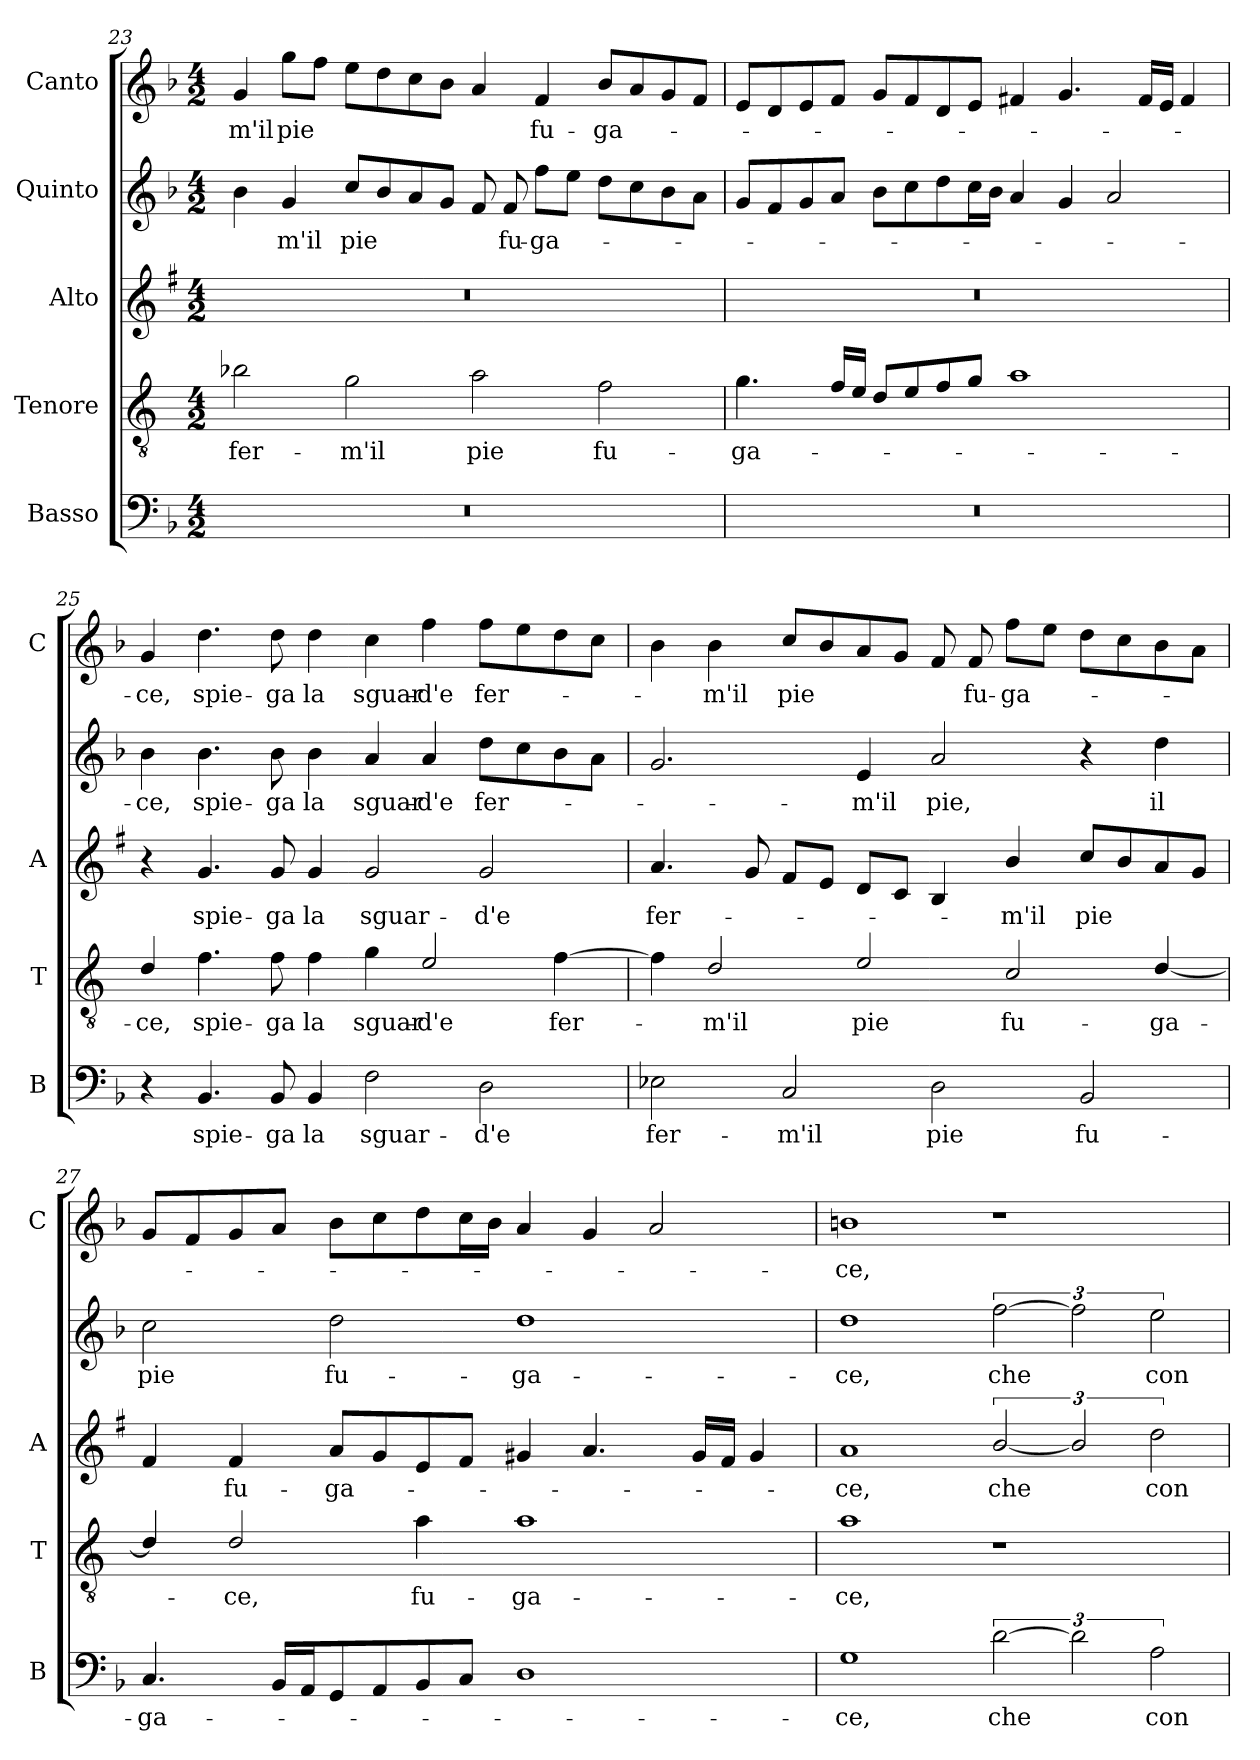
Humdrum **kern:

**kern	**text	**kern	**text	**kern	**text	**kern	**text	**kern	**text
*part5	*part5	*part4	*part4	*part3	*part3	*part2	*part2	*part1	*part1
*staff5	*staff5	*staff4	*staff4	*staff3	*staff3	*staff2	*staff2	*staff1	*staff1
*I"Basso	*	*I"Tenore	*	*I"Alto	*	*I"Quinto	*	*I"Canto	*
*I'B	*	*I'T	*	*I'A	*	*	*	*I'C	*
*clefF4	*	*clefGv2	*	*clefG2	*	*clefG2	*	*clefG2	*
*	*	*ITrd4c7	*	*ITrd1c2	*	*	*	*	*
*k[b-]	*	*k[b-]	*	*k[b-]	*	*k[b-]	*	*k[b-]	*
*F:	*	*F:	*	*F:	*	*F:	*	*F:	*
*M4/2	*	*M4/2	*	*M4/2	*	*M4/2	*	*M4/2	*
=23	=23	=23	=23	=23	=23	=23	=23	=23	=23
!	!	!	!LO:LY:b	!	!	!	!	!	!LO:LY:b
0r	.	2e-X\	fer-	0r	.	4b-\	.	4g/	-m'il
!	!	!	!	!	!	!	!LO:LY:b	!	!LO:LY:b
.	.	.	.	.	.	4g/	-m'il	8gg\L	pie
.	.	.	.	.	.	.	.	8ff\J	.
!	!	!	!LO:LY:b	!	!	!	!LO:LY:b	!	!
.	.	2c\	-m'il	.	.	8cc/L	pie	8ee\L	.
.	.	.	.	.	.	8b-/	.	8dd\	.
.	.	.	.	.	.	8a/	.	8cc\	.
.	.	.	.	.	.	8g/J	.	8b-\J	.
!	!	!	!LO:LY:b	!	!	!	!	!	!
.	.	2d\	pie	.	.	8f/	.	4a/	.
!	!	!	!	!	!	!	!LO:LY:b	!	!
.	.	.	.	.	.	8f/	fu-	.	.
!	!	!	!	!	!	!	!LO:LY:b	!	!LO:LY:b
.	.	.	.	.	.	8ff\L	-ga-	4f/	fu-
.	.	.	.	.	.	8ee\J	.	.	.
!	!	!	!LO:LY:b	!	!	!	!	!	!LO:LY:b
.	.	2B-\	fu-	.	.	8dd\L	.	8b-/L	-ga-
.	.	.	.	.	.	8cc\	.	8a/	.
.	.	.	.	.	.	8b-\	.	8g/	.
.	.	.	.	.	.	8a\J	.	8f/J	.
=24	=24	=24	=24	=24	=24	=24	=24	=24	=24
!	!	!	!LO:LY:b	!	!	!	!	!	!
0r	.	4.c\	-ga-	0r	.	8g/L	.	8e/L	.
.	.	.	.	.	.	8f/	.	8d/	.
.	.	.	.	.	.	8g/	.	8e/	.
.	.	16B-/LL	.	.	.	8a/J	.	8f/J	.
.	.	16A/JJ	.	.	.	.	.	.	.
.	.	8G/L	.	.	.	8b-\L	.	8g/L	.
.	.	8A/	.	.	.	8cc\	.	8f/	.
.	.	8B-/	.	.	.	8dd\	.	8d/	.
.	.	8c/J	.	.	.	16cc\L	.	8e/J	.
.	.	.	.	.	.	16b-\JJ	.	.	.
.	.	1d	.	.	.	4a/	.	4f#X/	.
.	.	.	.	.	.	4g/	.	4.g/	.
.	.	.	.	.	.	2a/	.	.	.
.	.	.	.	.	.	.	.	16f#/LL	.
.	.	.	.	.	.	.	.	16e/JJ	.
.	.	.	.	.	.	.	.	4f#/	.
!!LO:PB:g=z
=25	=25	=25	=25	=25	=25	=25	=25	=25	=25
!	!	!	!LO:LY:b	!	!	!	!LO:LY:b	!	!LO:LY:b
4r	.	4G/	-ce,	4r	.	4b-\	-ce,	4g/	-ce,
!	!LO:LY:b	!	!LO:LY:b	!	!LO:LY:b	!	!LO:LY:b	!	!LO:LY:b
4.BB-/	spie-	4.B-\	spie-	4.f/	spie-	4.b-\	spie-	4.dd\	spie-
!	!LO:LY:b	!	!LO:LY:b	!	!LO:LY:b	!	!LO:LY:b	!	!LO:LY:b
8BB-/	-ga	8B-\	-ga	8f/	-ga	8b-\	-ga	8dd\	-ga
!	!LO:LY:b	!	!LO:LY:b	!	!LO:LY:b	!	!LO:LY:b	!	!LO:LY:b
4BB-/	la	4B-\	la	4f/	la	4b-\	la	4dd\	la
!	!LO:LY:b	!	!LO:LY:b	!	!LO:LY:b	!	!LO:LY:b	!	!LO:LY:b
2F\	sguar-	4c\	sguar-	2f/	sguar-	4a/	sguar-	4cc\	sguar-
!	!	!	!LO:LY:b	!	!	!	!LO:LY:b	!	!LO:LY:b
.	.	2A/	-d'e	.	.	4a/	-d'e	4ff\	-d'e
!	!LO:LY:b	!	!	!	!LO:LY:b	!	!LO:LY:b	!	!LO:LY:b
2D\	-d'e	.	.	2f/	-d'e	8dd\L	fer-	8ff\L	fer-
.	.	.	.	.	.	8cc\	.	8ee\	.
!	!	!	!LO:LY:b	!	!	!	!	!	!
.	.	[4B-\	fer-	.	.	8b-\	.	8dd\	.
.	.	.	.	.	.	8a\J	.	8cc\J	.
=26	=26	=26	=26	=26	=26	=26	=26	=26	=26
!	!LO:LY:b	!	!	!	!LO:LY:b	!	!	!	!
2E-X\	fer-	4B-\]	.	4.g/	fer-	2.g/	.	4b-\	.
!	!	!	!LO:LY:b	!	!	!	!	!	!LO:LY:b
.	.	2G/	-m'il	.	.	.	.	4b-\	-m'il
.	.	.	.	8f/	.	.	.	.	.
!	!LO:LY:b	!	!	!	!	!	!	!	!LO:LY:b
2C/	-m'il	.	.	8e/L	.	.	.	8cc/L	pie
.	.	.	.	8d/J	.	.	.	8b-/	.
!	!	!	!LO:LY:b	!	!	!	!LO:LY:b	!	!
.	.	2A/	pie	8c/L	.	4e/	-m'il	8a/	.
.	.	.	.	8B-/J	.	.	.	8g/J	.
!	!LO:LY:b	!	!	!	!	!	!LO:LY:b	!	!
2D\	pie	.	.	4A/	.	2a/	pie,	8f/	.
!	!	!	!	!	!	!	!	!	!LO:LY:b
.	.	.	.	.	.	.	.	8f/	fu-
!	!	!	!LO:LY:b	!	!LO:LY:b	!	!	!	!LO:LY:b
.	.	2F/	fu-	4a/	-m'il	.	.	8ff\L	-ga-
.	.	.	.	.	.	.	.	8ee\J	.
!	!LO:LY:b	!	!	!	!LO:LY:b	!	!	!	!
2BB-/	fu-	.	.	8b-/L	pie	4r	.	8dd\L	.
.	.	.	.	8a/	.	.	.	8cc\	.
!	!	!	!LO:LY:b	!	!	!	!LO:LY:b	!	!
.	.	[4G/	-ga-	8g/	.	4dd\	il	8b-\	.
.	.	.	.	8f/J	.	.	.	8a\J	.
=27	=27	=27	=27	=27	=27	=27	=27	=27	=27
!	!LO:LY:b	!	!	!	!	!	!LO:LY:b	!	!
4.C/	-ga-	4G/]	.	4e/	.	2cc\	pie	8g/L	.
.	.	.	.	.	.	.	.	8f/	.
!	!	!	!LO:LY:b	!	!LO:LY:b	!	!	!	!
.	.	2G/	-ce,	4e/	fu-	.	.	8g/	.
16BB-/LL	.	.	.	.	.	.	.	8a/J	.
16AA/J	.	.	.	.	.	.	.	.	.
!	!	!	!	!	!LO:LY:b	!	!LO:LY:b	!	!
8GG/	.	.	.	8g/L	-ga-	2dd\	fu-	8b-\L	.
8AA/	.	.	.	8f/	.	.	.	8cc\	.
!	!	!	!LO:LY:b	!	!	!	!	!	!
8BB-/	.	4d\	fu-	8d/	.	.	.	8dd\	.
8C/J	.	.	.	8e/J	.	.	.	16cc\L	.
.	.	.	.	.	.	.	.	16b-\JJ	.
!	!	!	!LO:LY:b	!	!	!	!LO:LY:b	!	!
1D	.	1d	-ga-	4f#X/	.	1dd	-ga-	4a/	.
.	.	.	.	4.g/	.	.	.	4g/	.
.	.	.	.	.	.	.	.	2a/	.
.	.	.	.	16f#/LL	.	.	.	.	.
.	.	.	.	16e/JJ	.	.	.	.	.
.	.	.	.	4f#/	.	.	.	.	.
!!LO:LB:g=z
=28	=28	=28	=28	=28	=28	=28	=28	=28	=28
!	!LO:LY:b	!	!LO:LY:b	!	!LO:LY:b	!	!LO:LY:b	!	!LO:LY:b
1G	-ce,	1d	-ce,	1g	-ce,	1dd	-ce,	1bn	-ce,
!	!LO:LY:b	!	!	!	!LO:LY:b	!	!LO:LY:b	!	!
[3d\	che	1r	.	[3a/	che	[3ff\	che	1r	.
3d\]	.	.	.	3a/]	.	3ff\]	.	.	.
!	!LO:LY:b	!	!	!	!LO:LY:b	!	!LO:LY:b	!	!
3A\	con-	.	.	3cc\	con-	3ee\	con-	.	.
=	=	=	=	=	=	=	=	=	=
*-	*-	*-	*-	*-	*-	*-	*-	*-	*-
